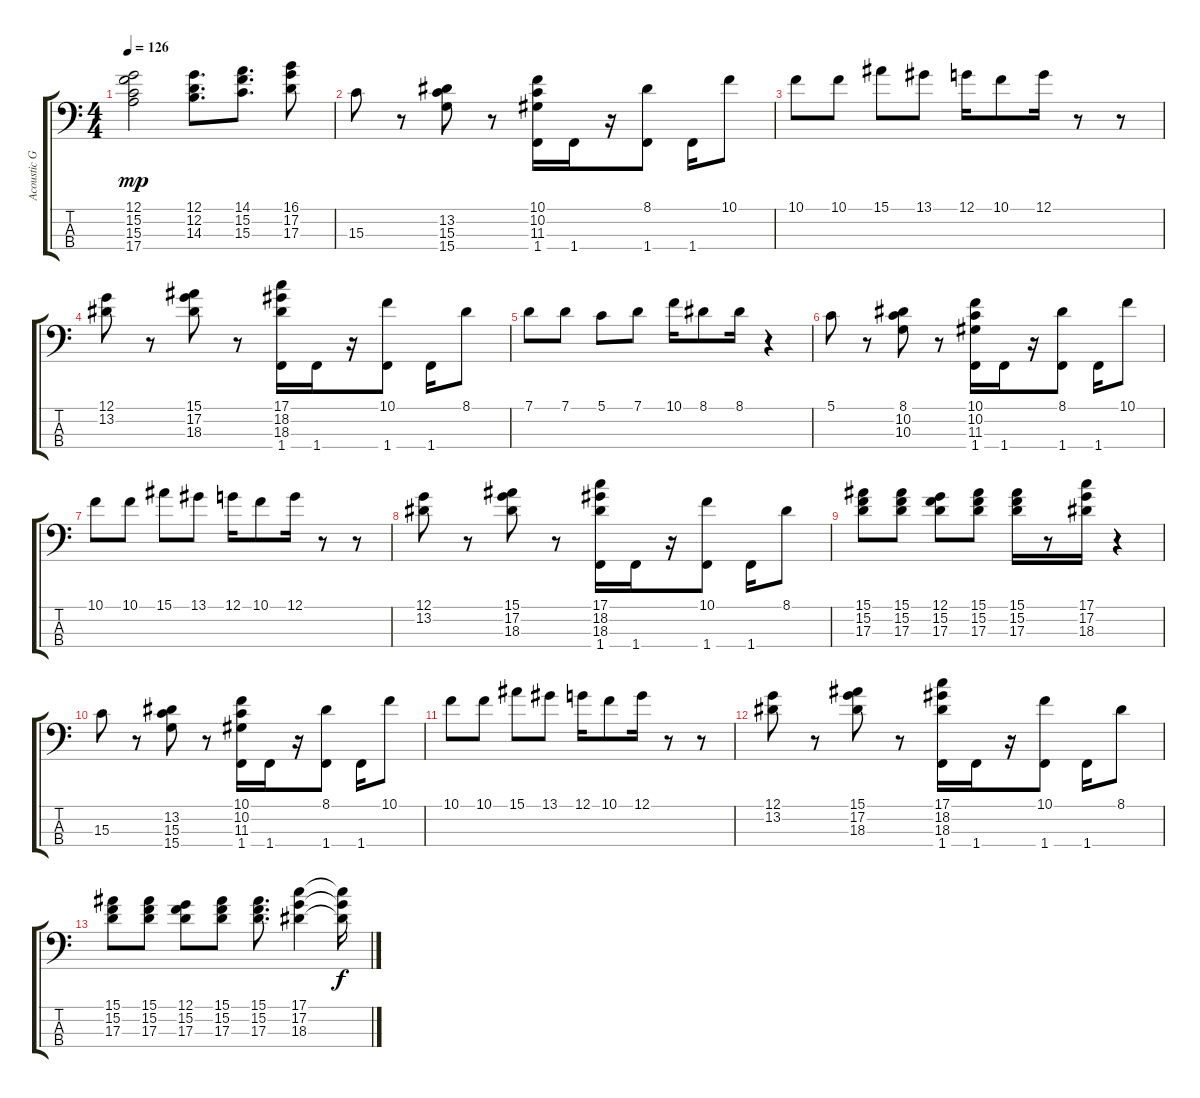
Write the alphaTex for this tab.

\track ("Acoustic Grand Piano" "Acoustic G") {instrument electricbassfinger}
\staff {score tabs}
\tuning (G2 D2 A1 E1) {hide}
\ts (4 4)
\tempo 126
\clef f4
\ks c
(12.1 15.2 15.3 17.4).2{dy mp} (12.1 12.2 14.3).8{d} (14.1 15.2 15.3).8{d} (16.1 17.2 17.3).8 |
15.3.8 r.8 (13.2 15.3 15.4).8 r.8 (10.1 10.2 11.3 1.4).16 1.4.16 r.16 (8.1 1.4).8 1.4.16 10.1.8 |
10.1.8 10.1.8 15.1.8 13.1.8 12.1.16 10.1.8 12.1.16 r.8 r.8 |
(12.1 13.2).8 r.8 (15.1 17.2 18.3).8 r.8 (17.1 18.2 18.3 1.4).16 1.4.16 r.16 (10.1 1.4).8 1.4.16 8.1.8 |
7.1.8 7.1.8 5.1.8 7.1.8 10.1.16 8.1.8 8.1.16 r.4 |
5.1.8 r.8 (8.1 10.2 10.3).8 r.8 (10.1 10.2 11.3 1.4).16 1.4.16 r.16 (8.1 1.4).8 1.4.16 10.1.8 |
10.1.8 10.1.8 15.1.8 13.1.8 12.1.16 10.1.8 12.1.16 r.8 r.8 |
(12.1 13.2).8 r.8 (15.1 17.2 18.3).8 r.8 (17.1 18.2 18.3 1.4).16 1.4.16 r.16 (10.1 1.4).8 1.4.16 8.1.8 |
(15.1 15.2 17.3).8 (15.1 15.2 17.3).8 (12.1 15.2 17.3).8 (15.1 15.2 17.3).8 (15.1 15.2 17.3).16 r.8 (17.1 17.2 18.3).16 r.4 |
15.3.8 r.8 (13.2 15.3 15.4).8 r.8 (10.1 10.2 11.3 1.4).16 1.4.16 r.16 (8.1 1.4).8 1.4.16 10.1.8 |
10.1.8 10.1.8 15.1.8 13.1.8 12.1.16 10.1.8 12.1.16 r.8 r.8 |
(12.1 13.2).8 r.8 (15.1 17.2 18.3).8 r.8 (17.1 18.2 18.3 1.4).16 1.4.16 r.16 (10.1 1.4).8 1.4.16 8.1.8 |
(15.1 15.2 17.3).8 (15.1 15.2 17.3).8 (12.1 15.2 17.3).8 (15.1 15.2 17.3).8 (15.1 15.2 17.3).8{d} (17.1 17.2 18.3).4 (17.1{t} 17.2{t} 18.3{t}).16{dy f}
